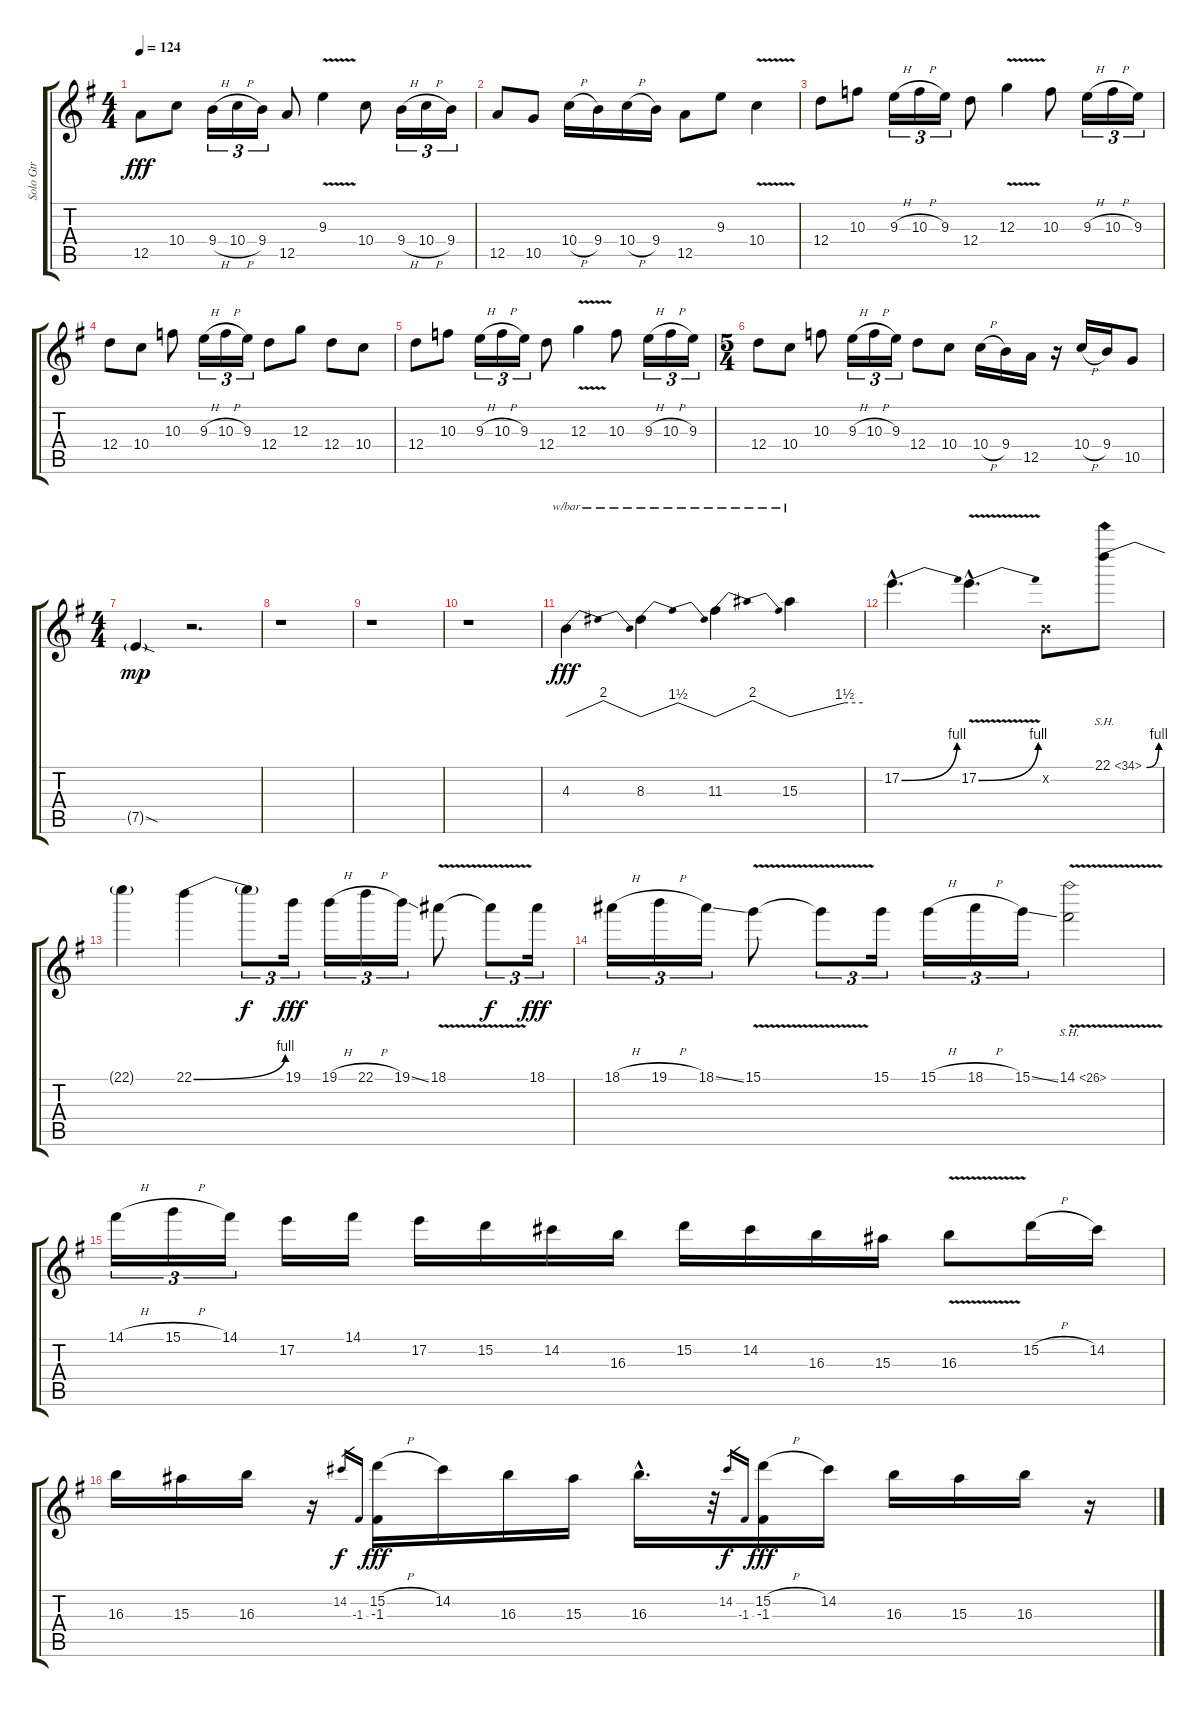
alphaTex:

\track ("Solo Gtr" "Solo Gtr") {instrument distortionguitar}
\staff {score tabs}
\tuning (E4 B3 G3 D3 A2 E2) {hide}
\ts (4 4)
\tempo 124
\clef g2
\ks g
12.5.8{dy fff} 10.4.8 9.4{h}.16{tu (3 2)} 10.4{h}.16{tu (3 2)} 9.4.16{tu (3 2)} 12.5.8 9.3{v}.4 10.4.8 9.4{h}.16{tu (3 2)} 10.4{h}.16{tu (3 2)} 9.4.16{tu (3 2)} |
12.5.8 10.5.8 10.4{h}.16 9.4.16 10.4{h}.16 9.4.16 12.5.8 9.3.8 10.4{v}.4 |
12.4.8 10.3.8 9.3{h}.16{tu (3 2)} 10.3{h}.16{tu (3 2)} 9.3.16{tu (3 2)} 12.4.8 12.3{v}.4 10.3.8 9.3{h}.16{tu (3 2)} 10.3{h}.16{tu (3 2)} 9.3.16{tu (3 2)} |
12.4.8 10.4.8 10.3.8 9.3{h}.16{tu (3 2)} 10.3{h}.16{tu (3 2)} 9.3.16{tu (3 2)} 12.4.8 12.3.8 12.4.8 10.4.8 |
12.4.8 10.3.8 9.3{h}.16{tu (3 2)} 10.3{h}.16{tu (3 2)} 9.3.16{tu (3 2)} 12.4.8 12.3{v}.4 10.3.8 9.3{h}.16{tu (3 2)} 10.3{h}.16{tu (3 2)} 9.3.16{tu (3 2)} |
\ts (5 4)
12.4.8 10.4.8 10.3.8 9.3{h}.16{tu (3 2)} 10.3{h}.16{tu (3 2)} 9.3.16{tu (3 2)} 12.4.8 10.4.8 10.4{h}.16 9.4.16 12.5.16 r.16 10.4{h}.16 9.4.16 10.5.8 |
\ts (4 4)
7.5{sod g}.4{dy mp} r.2{d} |
r.1 |
r.1 |
r.1 |
4.3.4{tbe (dip default 0 0 30 8 60 0) dy fff instrument distortionguitar} 8.3.4{tbe (dip default 0 0 30 6 60 0)} 11.3.4{tbe (dip default 0 0 30 8 60 0)} 15.3.4{tbe (custom default 0 0 45 6 60 6)} |
17.2{be (bend 0 0 60 4) hac}.4{d} 17.2{be (bend 0 0 60 4) v hac}.4{d} 0.2{x}.8 22.1{be (bend 0 0 60 4) sh 12}.8 |
22.1{t}.4 22.1{be (bend 0 0 60 4)}.4 22.1{t}.8{tu (3 2) dy f} 19.1.16{tu (3 2) dy fff} 19.1{h}.16{tu (3 2)} 22.1{h}.16{tu (3 2)} 19.1{ss}.16{tu (3 2)} 18.1{v}.8 18.1{t}.8{tu (3 2) dy f} 18.1.16{tu (3 2) dy fff} |
18.1{h}.16{tu (3 2)} 19.1{h}.16{tu (3 2)} 18.1{ss}.16{tu (3 2)} 15.1{v}.8 15.1{t}.8{tu (3 2)} 15.1.16{tu (3 2)} 15.1{h}.16{tu (3 2)} 18.1{h}.16{tu (3 2)} 15.1{ss}.16{tu (3 2)} 14.1{sh 12 v}.2 |
14.1{h}.16{tu (3 2)} 15.1{h}.16{tu (3 2)} 14.1.16{tu (3 2)} 17.2.16 14.1.16 17.2.16 15.2.16 14.2.16 16.3.16 15.2.16 14.2.16 16.3.16 15.3.16 16.3{v}.8 15.2{h}.16 14.2.16 |
16.3.16 15.3.16 16.3.16 r.16 14.2.16{gr dy f} -1.3.16{gr} (15.2{h} -1.3).16{dy fff} 14.2.16 16.3.16 15.3.16 16.3{hac}.16{d} r.32 14.2.16{gr dy f} -1.3.16{gr} (15.2{h} -1.3).16{dy fff} 14.2.16 16.3.16 15.3.16 16.3.16 r.16
